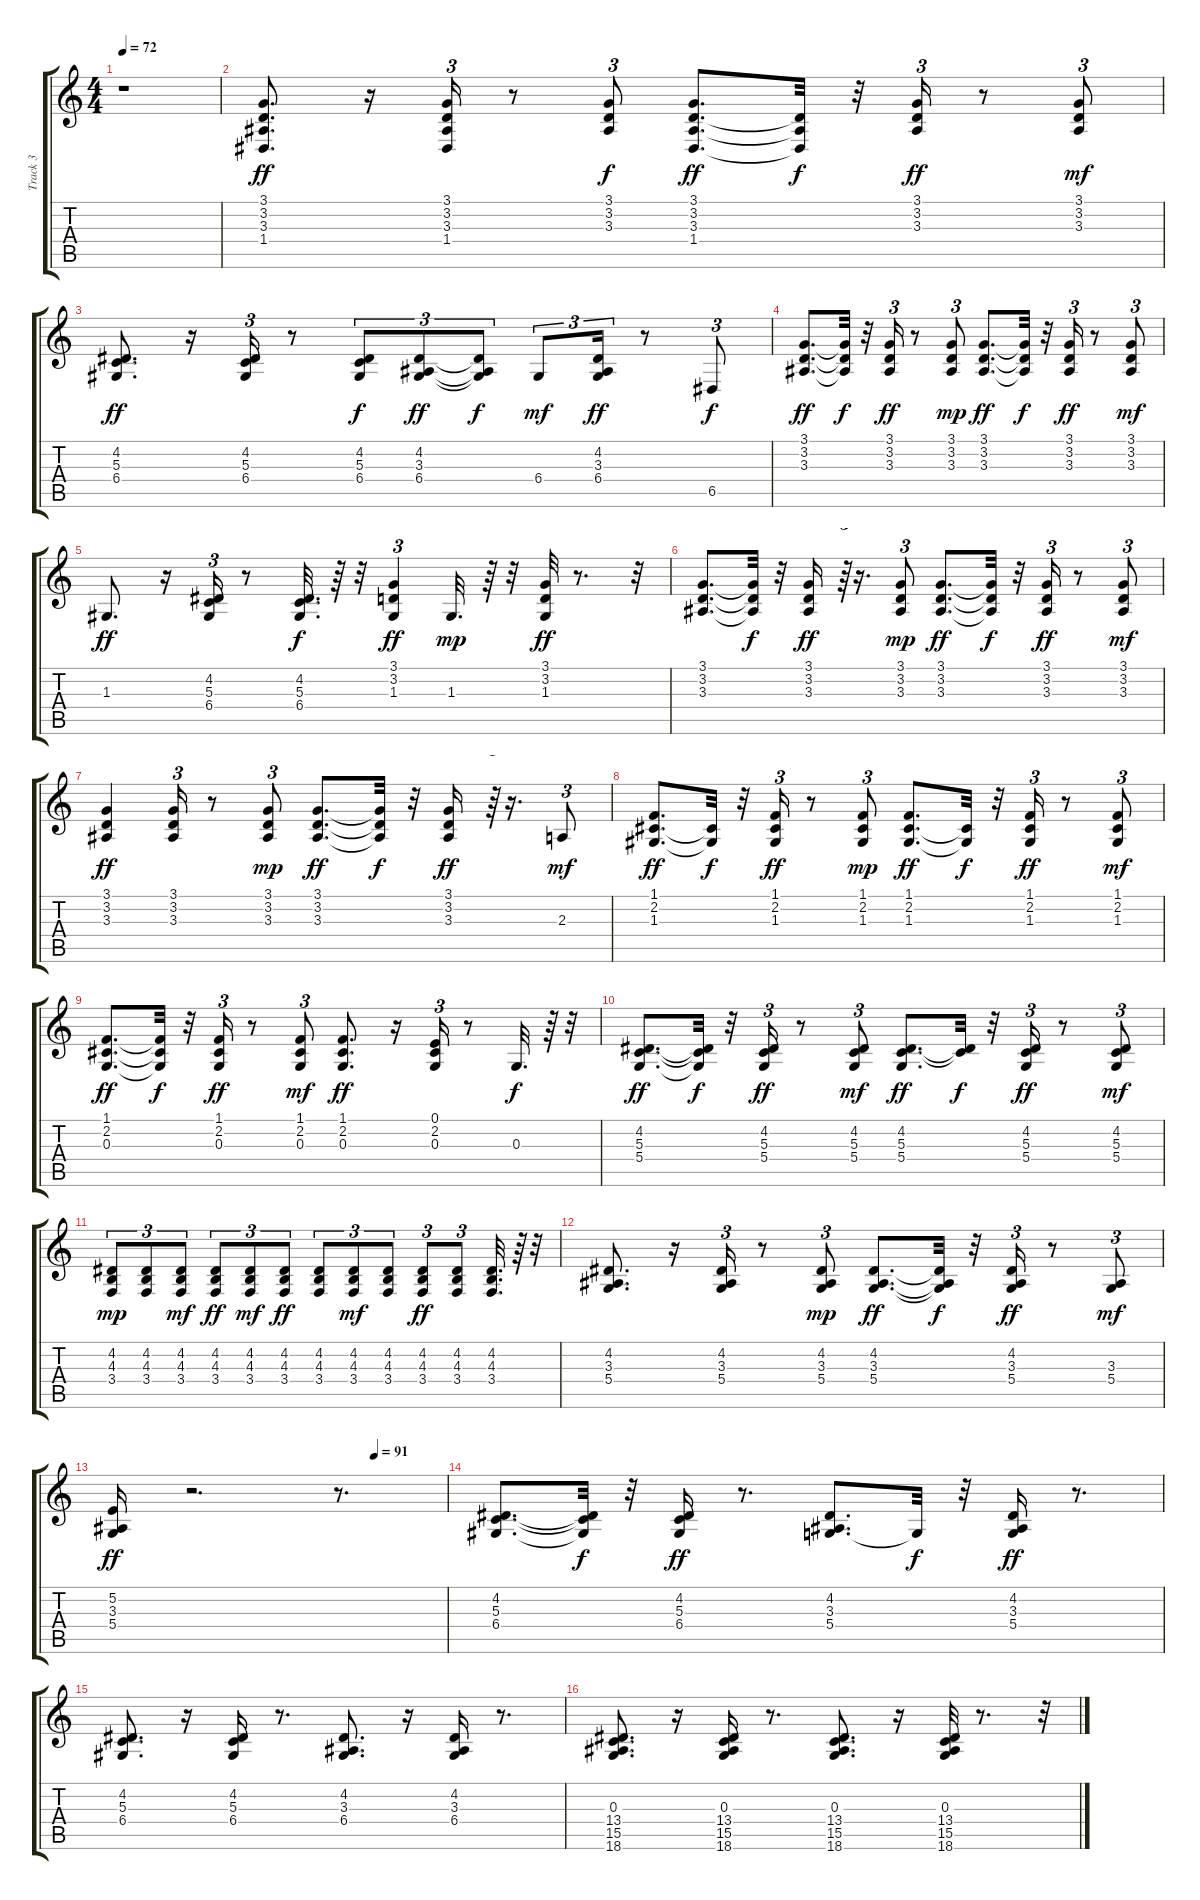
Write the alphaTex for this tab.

\track ("Track 3" "Track 3") {instrument electricpiano2}
\staff {score tabs}
\tuning (E4 B3 G3 D3 A2 E2) {hide}
\ts (4 4)
\tempo 72
\clef g2
\ks c
r.1{dy f} |
(3.1 3.2 3.3 1.4).8{d dy ff} r.16 (3.1 3.2 3.3 1.4).16{tu (3 2)} r.8 (3.1 3.2 3.3).8{tu (3 2) dy f} (3.1 3.2 3.3 1.4).8{d dy ff} (3.2{t} 3.3{t} 1.4{t}).32{dy f} r.32 (3.1 3.2 3.3).16{tu (3 2) dy ff} r.8 (3.1 3.2 3.3).8{tu (3 2) dy mf} |
(4.2 5.3 6.4).8{d dy ff} r.16 (4.2 5.3 6.4).16{tu (3 2)} r.8 (4.2 5.3 6.4).8{tu (3 2) dy f} (4.2 3.3 6.4).8{tu (3 2) dy ff} (4.2{t} 3.3{t} 6.4{t}).8{tu (3 2) dy f} 6.4.8{tu (3 2) dy mf} (4.2 3.3 6.4).16{tu (3 2) dy ff} r.8 6.5.8{tu (3 2) dy f} |
(3.1 3.2 3.3).8{d dy ff} (3.1{t} 3.2{t} 3.3{t}).32{dy f} r.32 (3.1 3.2 3.3).16{tu (3 2) dy ff} r.8 (3.1 3.2 3.3).8{tu (3 2) dy mp} (3.1 3.2 3.3).8{d dy ff} (3.1{t} 3.2{t} 3.3{t}).32{dy f} r.32 (3.1 3.2 3.3).16{tu (3 2) dy ff} r.8 (3.1 3.2 3.3).8{tu (3 2) dy mf} |
1.3.8{d dy ff} r.16 (4.2 5.3 6.4).16{tu (3 2)} r.8 (4.2 5.3 6.4).32{d dy f} r.64 r.32 (3.1 3.2 1.3).4{tu (3 2) dy ff} 1.3.32{d dy mp} r.64 r.32 (3.1 3.2 1.3).32{dy ff} r.8{d} r.32 |
(3.1 3.2 3.3).8{d} (3.1{t} 3.2{t} 3.3{t}).32{dy f} r.32 (3.1 3.2 3.3).16{dy ff} r.64{tu (3 2)} r.16{d} (3.1 3.2 3.3).8{tu (3 2) dy mp} (3.1 3.2 3.3).8{d dy ff} (3.1{t} 3.2{t} 3.3{t}).32{dy f} r.32 (3.1 3.2 3.3).16{tu (3 2) dy ff} r.8 (3.1 3.2 3.3).8{tu (3 2) dy mf} |
(3.1 3.2 3.3).4{dy ff} (3.1 3.2 3.3).16{tu (3 2)} r.8 (3.1 3.2 3.3).8{tu (3 2) dy mp} (3.1 3.2 3.3).8{d dy ff} (3.1{t} 3.2{t} 3.3{t}).32{dy f} r.32 (3.1 3.2 3.3).16{dy ff} r.64{tu (3 2)} r.16{d} 2.3.8{tu (3 2) dy mf} |
(1.1 2.2 1.3).8{d dy ff} (2.2{t} 1.3{t}).32{dy f} r.32 (1.1 2.2 1.3).16{tu (3 2) dy ff} r.8 (1.1 2.2 1.3).8{tu (3 2) dy mp} (1.1 2.2 1.3).8{d dy ff} (2.2{t} 1.3{t}).32{dy f} r.32 (1.1 2.2 1.3).16{tu (3 2) dy ff} r.8 (1.1 2.2 1.3).8{tu (3 2) dy mf} |
(1.1 2.2 0.3).8{d dy ff} (1.1{t} 2.2{t} 0.3{t}).32{dy f} r.32 (1.1 2.2 0.3).16{tu (3 2) dy ff} r.8 (1.1 2.2 0.3).8{tu (3 2) dy mf} (1.1 2.2 0.3).8{d dy ff} r.16 (0.1 2.2 0.3).16{tu (3 2)} r.8 0.3.32{d dy f} r.64 r.32 |
(4.2 5.3 5.4).8{d dy ff} (4.2{t} 5.3{t} 5.4{t}).32{dy f} r.32 (4.2 5.3 5.4).16{tu (3 2) dy ff} r.8 (4.2 5.3 5.4).8{tu (3 2) dy mf} (4.2 5.3 5.4).8{d dy ff} (4.2{t} 5.3{t}).32{dy f} r.32 (4.2 5.3 5.4).16{tu (3 2) dy ff} r.8 (4.2 5.3 5.4).8{tu (3 2) dy mf} |
(4.2 4.3 3.4).8{tu (3 2) dy mp} (4.2 4.3 3.4).8{tu (3 2)} (4.2 4.3 3.4).8{tu (3 2) dy mf} (4.2 4.3 3.4).8{tu (3 2) dy ff} (4.2 4.3 3.4).8{tu (3 2) dy mf} (4.2 4.3 3.4).8{tu (3 2) dy ff} (4.2 4.3 3.4).8{tu (3 2)} (4.2 4.3 3.4).8{tu (3 2) dy mf} (4.2 4.3 3.4).8{tu (3 2)} (4.2 4.3 3.4).8{tu (3 2) dy ff} (4.2 4.3 3.4).8{tu (3 2)} (4.2 4.3 3.4).32{d} r.64 r.32 |
(4.2 3.3 5.4).8{d} r.16 (4.2 3.3 5.4).16{tu (3 2)} r.8 (4.2 3.3 5.4).8{tu (3 2) dy mp} (4.2 3.3 5.4).8{d dy ff} (4.2{t} 3.3{t} 5.4{t}).32{dy f} r.32 (4.2 3.3 5.4).16{tu (3 2) dy ff} r.8 (3.3 5.4).8{tu (3 2) dy mf} |
\tempo (91 0.78125)
(5.2 3.3 5.4).16{dy ff} r.2{d} r.8{d} |
(4.2 5.3 6.4).8{d} (4.2{t} 5.3{t} 6.4{t}).32{dy f} r.32 (4.2 5.3 6.4).16{dy ff} r.8{d} (4.2 3.3 5.4).8{d} 5.4{t}.32{dy f} r.32 (4.2 3.3 5.4).16{dy ff} r.8{d} |
(4.2 5.3 6.4).8{d} r.16 (4.2 5.3 6.4).16 r.8{d} (4.2 3.3 6.4).8{d} r.16 (4.2 3.3 6.4).16 r.8{d} |
(0.3 13.4 15.5 18.6).8{d} r.16 (0.3 13.4 15.5 18.6).16 r.8{d} (0.3 13.4 15.5 18.6).8{d} r.16 (0.3 13.4 15.5 18.6).32 r.8{d} r.32
